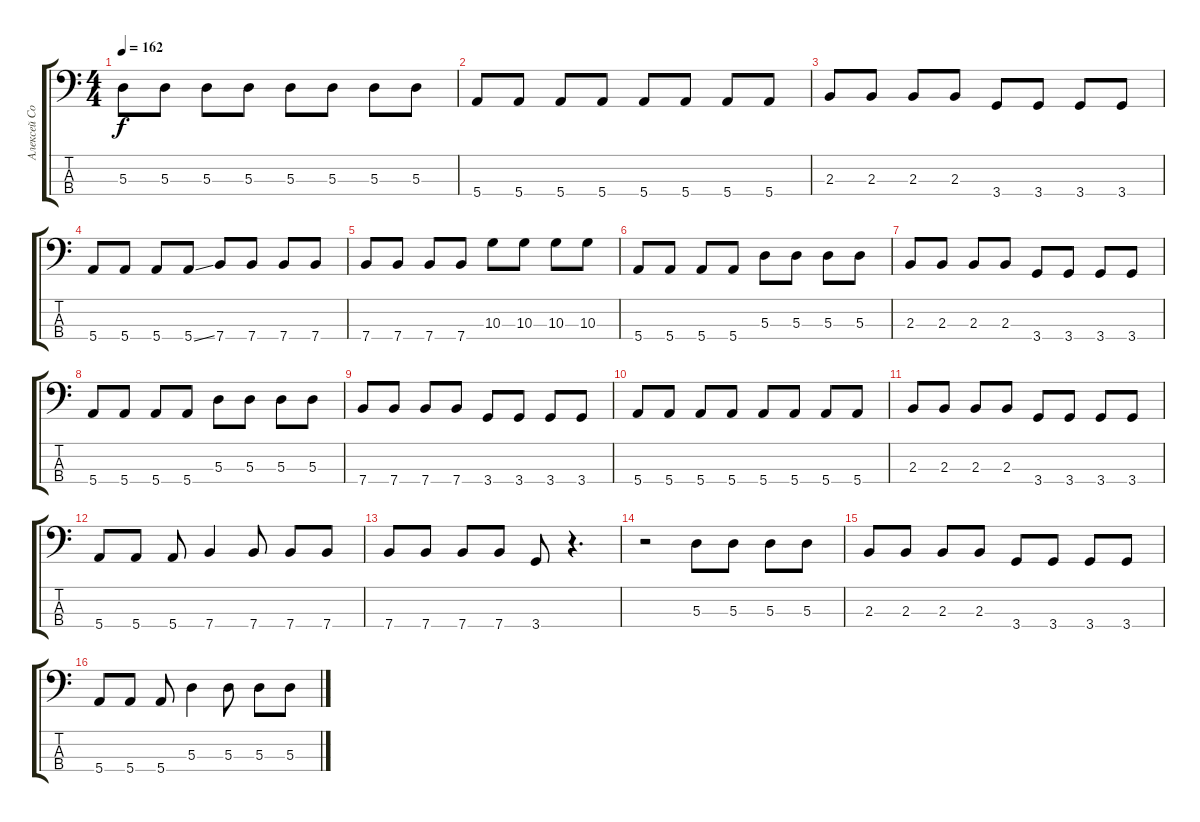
\track ("Алексей Соловьев" "Алексей Со") {instrument electricbasspick}
\staff {score tabs}
\tuning (G2 D2 A1 E1) {hide}
\ts (4 4)
\tempo 162
\clef f4
\ks c
5.3.8{dy f} 5.3.8 5.3.8 5.3.8 5.3.8 5.3.8 5.3.8 5.3.8 |
5.4.8 5.4.8 5.4.8 5.4.8 5.4.8 5.4.8 5.4.8 5.4.8 |
2.3.8 2.3.8 2.3.8 2.3.8 3.4.8 3.4.8 3.4.8 3.4.8 |
5.4.8 5.4.8 5.4.8 5.4{ss}.8 7.4.8 7.4.8 7.4.8 7.4.8 |
7.4.8 7.4.8 7.4.8 7.4.8 10.3.8 10.3.8 10.3.8 10.3.8 |
5.4.8 5.4.8 5.4.8 5.4.8 5.3.8 5.3.8 5.3.8 5.3.8 |
2.3.8 2.3.8 2.3.8 2.3.8 3.4.8 3.4.8 3.4.8 3.4.8 |
5.4.8 5.4.8 5.4.8 5.4.8 5.3.8 5.3.8 5.3.8 5.3.8 |
7.4.8 7.4.8 7.4.8 7.4.8 3.4.8 3.4.8 3.4.8 3.4.8 |
5.4.8 5.4.8 5.4.8 5.4.8 5.4.8 5.4.8 5.4.8 5.4.8 |
2.3.8 2.3.8 2.3.8 2.3.8 3.4.8 3.4.8 3.4.8 3.4.8 |
5.4.8 5.4.8 5.4.8 7.4.4 7.4.8 7.4.8 7.4.8 |
7.4.8 7.4.8 7.4.8 7.4.8 3.4.8 r.4{d} |
r.2 5.3.8 5.3.8 5.3.8 5.3.8 |
2.3.8 2.3.8 2.3.8 2.3.8 3.4.8 3.4.8 3.4.8 3.4.8 |
5.4.8 5.4.8 5.4.8 5.3.4 5.3.8 5.3.8 5.3.8
